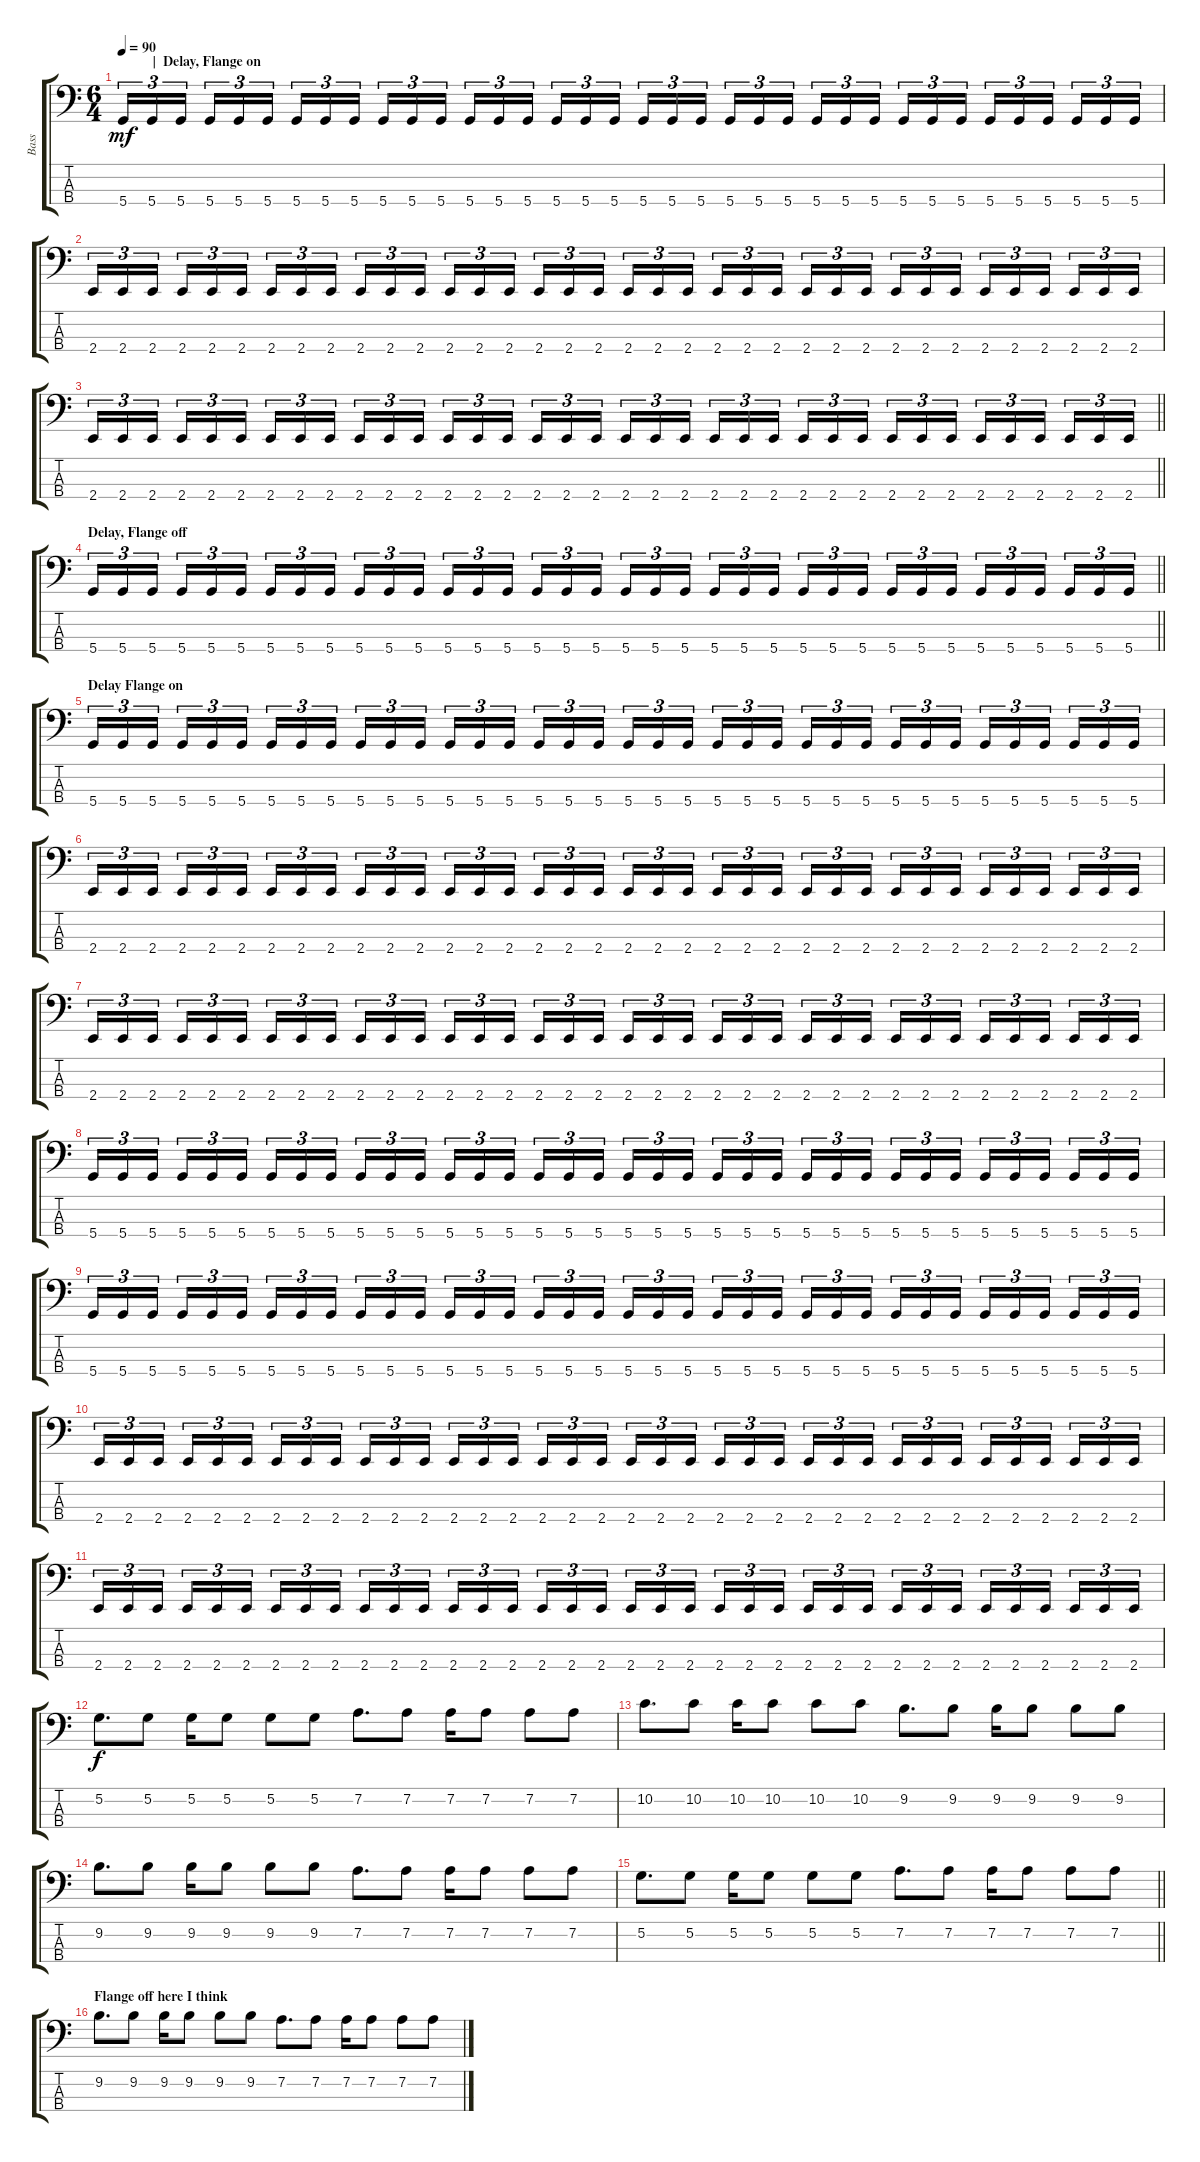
\track ("Bass" "Bass") {instrument electricbasspick}
\staff {score tabs}
\tuning (G2 D2 A1 D1) {hide}
\ts (6 4)
\section ("" "          |  Delay, Flange on")
\tempo 90
\clef f4
\ks c
5.4.16{tu (3 2) dy mf} 5.4.16{tu (3 2)} 5.4.16{tu (3 2) beam splitsecondary} 5.4.16{tu (3 2)} 5.4.16{tu (3 2)} 5.4.16{tu (3 2) beam splitsecondary} 5.4.16{tu (3 2)} 5.4.16{tu (3 2)} 5.4.16{tu (3 2) beam splitsecondary} 5.4.16{tu (3 2)} 5.4.16{tu (3 2)} 5.4.16{tu (3 2) beam splitsecondary} 5.4.16{tu (3 2)} 5.4.16{tu (3 2)} 5.4.16{tu (3 2) beam splitsecondary} 5.4.16{tu (3 2)} 5.4.16{tu (3 2)} 5.4.16{tu (3 2)} 5.4.16{tu (3 2)} 5.4.16{tu (3 2)} 5.4.16{tu (3 2) beam splitsecondary} 5.4.16{tu (3 2)} 5.4.16{tu (3 2)} 5.4.16{tu (3 2) beam splitsecondary} 5.4.16{tu (3 2)} 5.4.16{tu (3 2)} 5.4.16{tu (3 2) beam splitsecondary} 5.4.16{tu (3 2)} 5.4.16{tu (3 2)} 5.4.16{tu (3 2) beam splitsecondary} 5.4.16{tu (3 2)} 5.4.16{tu (3 2)} 5.4.16{tu (3 2) beam splitsecondary} 5.4.16{tu (3 2)} 5.4.16{tu (3 2)} 5.4.16{tu (3 2)} |
2.4.16{tu (3 2)} 2.4.16{tu (3 2)} 2.4.16{tu (3 2) beam splitsecondary} 2.4.16{tu (3 2)} 2.4.16{tu (3 2)} 2.4.16{tu (3 2) beam splitsecondary} 2.4.16{tu (3 2)} 2.4.16{tu (3 2)} 2.4.16{tu (3 2) beam splitsecondary} 2.4.16{tu (3 2)} 2.4.16{tu (3 2)} 2.4.16{tu (3 2) beam splitsecondary} 2.4.16{tu (3 2)} 2.4.16{tu (3 2)} 2.4.16{tu (3 2) beam splitsecondary} 2.4.16{tu (3 2)} 2.4.16{tu (3 2)} 2.4.16{tu (3 2)} 2.4.16{tu (3 2)} 2.4.16{tu (3 2)} 2.4.16{tu (3 2) beam splitsecondary} 2.4.16{tu (3 2)} 2.4.16{tu (3 2)} 2.4.16{tu (3 2) beam splitsecondary} 2.4.16{tu (3 2)} 2.4.16{tu (3 2)} 2.4.16{tu (3 2) beam splitsecondary} 2.4.16{tu (3 2)} 2.4.16{tu (3 2)} 2.4.16{tu (3 2) beam splitsecondary} 2.4.16{tu (3 2)} 2.4.16{tu (3 2)} 2.4.16{tu (3 2) beam splitsecondary} 2.4.16{tu (3 2)} 2.4.16{tu (3 2)} 2.4.16{tu (3 2)} |
\barLineRight lightlight
2.4.16{tu (3 2)} 2.4.16{tu (3 2)} 2.4.16{tu (3 2) beam splitsecondary} 2.4.16{tu (3 2)} 2.4.16{tu (3 2)} 2.4.16{tu (3 2) beam splitsecondary} 2.4.16{tu (3 2)} 2.4.16{tu (3 2)} 2.4.16{tu (3 2) beam splitsecondary} 2.4.16{tu (3 2)} 2.4.16{tu (3 2)} 2.4.16{tu (3 2) beam splitsecondary} 2.4.16{tu (3 2)} 2.4.16{tu (3 2)} 2.4.16{tu (3 2) beam splitsecondary} 2.4.16{tu (3 2)} 2.4.16{tu (3 2)} 2.4.16{tu (3 2)} 2.4.16{tu (3 2)} 2.4.16{tu (3 2)} 2.4.16{tu (3 2) beam splitsecondary} 2.4.16{tu (3 2)} 2.4.16{tu (3 2)} 2.4.16{tu (3 2) beam splitsecondary} 2.4.16{tu (3 2)} 2.4.16{tu (3 2)} 2.4.16{tu (3 2) beam splitsecondary} 2.4.16{tu (3 2)} 2.4.16{tu (3 2)} 2.4.16{tu (3 2) beam splitsecondary} 2.4.16{tu (3 2)} 2.4.16{tu (3 2)} 2.4.16{tu (3 2) beam splitsecondary} 2.4.16{tu (3 2)} 2.4.16{tu (3 2)} 2.4.16{tu (3 2)} |
\section ("" "Delay, Flange off")
\barLineRight lightlight
5.4.16{tu (3 2)} 5.4.16{tu (3 2)} 5.4.16{tu (3 2) beam splitsecondary} 5.4.16{tu (3 2)} 5.4.16{tu (3 2)} 5.4.16{tu (3 2) beam splitsecondary} 5.4.16{tu (3 2)} 5.4.16{tu (3 2)} 5.4.16{tu (3 2) beam splitsecondary} 5.4.16{tu (3 2)} 5.4.16{tu (3 2)} 5.4.16{tu (3 2) beam splitsecondary} 5.4.16{tu (3 2)} 5.4.16{tu (3 2)} 5.4.16{tu (3 2) beam splitsecondary} 5.4.16{tu (3 2)} 5.4.16{tu (3 2)} 5.4.16{tu (3 2)} 5.4.16{tu (3 2)} 5.4.16{tu (3 2)} 5.4.16{tu (3 2) beam splitsecondary} 5.4.16{tu (3 2)} 5.4.16{tu (3 2)} 5.4.16{tu (3 2) beam splitsecondary} 5.4.16{tu (3 2)} 5.4.16{tu (3 2)} 5.4.16{tu (3 2) beam splitsecondary} 5.4.16{tu (3 2)} 5.4.16{tu (3 2)} 5.4.16{tu (3 2) beam splitsecondary} 5.4.16{tu (3 2)} 5.4.16{tu (3 2)} 5.4.16{tu (3 2) beam splitsecondary} 5.4.16{tu (3 2)} 5.4.16{tu (3 2)} 5.4.16{tu (3 2)} |
\section ("" "Delay Flange on")
5.4.16{tu (3 2)} 5.4.16{tu (3 2)} 5.4.16{tu (3 2) beam splitsecondary} 5.4.16{tu (3 2)} 5.4.16{tu (3 2)} 5.4.16{tu (3 2) beam splitsecondary} 5.4.16{tu (3 2)} 5.4.16{tu (3 2)} 5.4.16{tu (3 2) beam splitsecondary} 5.4.16{tu (3 2)} 5.4.16{tu (3 2)} 5.4.16{tu (3 2) beam splitsecondary} 5.4.16{tu (3 2)} 5.4.16{tu (3 2)} 5.4.16{tu (3 2) beam splitsecondary} 5.4.16{tu (3 2)} 5.4.16{tu (3 2)} 5.4.16{tu (3 2)} 5.4.16{tu (3 2)} 5.4.16{tu (3 2)} 5.4.16{tu (3 2) beam splitsecondary} 5.4.16{tu (3 2)} 5.4.16{tu (3 2)} 5.4.16{tu (3 2) beam splitsecondary} 5.4.16{tu (3 2)} 5.4.16{tu (3 2)} 5.4.16{tu (3 2) beam splitsecondary} 5.4.16{tu (3 2)} 5.4.16{tu (3 2)} 5.4.16{tu (3 2) beam splitsecondary} 5.4.16{tu (3 2)} 5.4.16{tu (3 2)} 5.4.16{tu (3 2) beam splitsecondary} 5.4.16{tu (3 2)} 5.4.16{tu (3 2)} 5.4.16{tu (3 2)} |
2.4.16{tu (3 2)} 2.4.16{tu (3 2)} 2.4.16{tu (3 2) beam splitsecondary} 2.4.16{tu (3 2)} 2.4.16{tu (3 2)} 2.4.16{tu (3 2) beam splitsecondary} 2.4.16{tu (3 2)} 2.4.16{tu (3 2)} 2.4.16{tu (3 2) beam splitsecondary} 2.4.16{tu (3 2)} 2.4.16{tu (3 2)} 2.4.16{tu (3 2) beam splitsecondary} 2.4.16{tu (3 2)} 2.4.16{tu (3 2)} 2.4.16{tu (3 2) beam splitsecondary} 2.4.16{tu (3 2)} 2.4.16{tu (3 2)} 2.4.16{tu (3 2)} 2.4.16{tu (3 2)} 2.4.16{tu (3 2)} 2.4.16{tu (3 2) beam splitsecondary} 2.4.16{tu (3 2)} 2.4.16{tu (3 2)} 2.4.16{tu (3 2) beam splitsecondary} 2.4.16{tu (3 2)} 2.4.16{tu (3 2)} 2.4.16{tu (3 2) beam splitsecondary} 2.4.16{tu (3 2)} 2.4.16{tu (3 2)} 2.4.16{tu (3 2) beam splitsecondary} 2.4.16{tu (3 2)} 2.4.16{tu (3 2)} 2.4.16{tu (3 2) beam splitsecondary} 2.4.16{tu (3 2)} 2.4.16{tu (3 2)} 2.4.16{tu (3 2)} |
2.4.16{tu (3 2)} 2.4.16{tu (3 2)} 2.4.16{tu (3 2) beam splitsecondary} 2.4.16{tu (3 2)} 2.4.16{tu (3 2)} 2.4.16{tu (3 2) beam splitsecondary} 2.4.16{tu (3 2)} 2.4.16{tu (3 2)} 2.4.16{tu (3 2) beam splitsecondary} 2.4.16{tu (3 2)} 2.4.16{tu (3 2)} 2.4.16{tu (3 2) beam splitsecondary} 2.4.16{tu (3 2)} 2.4.16{tu (3 2)} 2.4.16{tu (3 2) beam splitsecondary} 2.4.16{tu (3 2)} 2.4.16{tu (3 2)} 2.4.16{tu (3 2)} 2.4.16{tu (3 2)} 2.4.16{tu (3 2)} 2.4.16{tu (3 2) beam splitsecondary} 2.4.16{tu (3 2)} 2.4.16{tu (3 2)} 2.4.16{tu (3 2) beam splitsecondary} 2.4.16{tu (3 2)} 2.4.16{tu (3 2)} 2.4.16{tu (3 2) beam splitsecondary} 2.4.16{tu (3 2)} 2.4.16{tu (3 2)} 2.4.16{tu (3 2) beam splitsecondary} 2.4.16{tu (3 2)} 2.4.16{tu (3 2)} 2.4.16{tu (3 2) beam splitsecondary} 2.4.16{tu (3 2)} 2.4.16{tu (3 2)} 2.4.16{tu (3 2)} |
5.4.16{tu (3 2)} 5.4.16{tu (3 2)} 5.4.16{tu (3 2) beam splitsecondary} 5.4.16{tu (3 2)} 5.4.16{tu (3 2)} 5.4.16{tu (3 2) beam splitsecondary} 5.4.16{tu (3 2)} 5.4.16{tu (3 2)} 5.4.16{tu (3 2) beam splitsecondary} 5.4.16{tu (3 2)} 5.4.16{tu (3 2)} 5.4.16{tu (3 2) beam splitsecondary} 5.4.16{tu (3 2)} 5.4.16{tu (3 2)} 5.4.16{tu (3 2) beam splitsecondary} 5.4.16{tu (3 2)} 5.4.16{tu (3 2)} 5.4.16{tu (3 2)} 5.4.16{tu (3 2)} 5.4.16{tu (3 2)} 5.4.16{tu (3 2) beam splitsecondary} 5.4.16{tu (3 2)} 5.4.16{tu (3 2)} 5.4.16{tu (3 2) beam splitsecondary} 5.4.16{tu (3 2)} 5.4.16{tu (3 2)} 5.4.16{tu (3 2) beam splitsecondary} 5.4.16{tu (3 2)} 5.4.16{tu (3 2)} 5.4.16{tu (3 2) beam splitsecondary} 5.4.16{tu (3 2)} 5.4.16{tu (3 2)} 5.4.16{tu (3 2) beam splitsecondary} 5.4.16{tu (3 2)} 5.4.16{tu (3 2)} 5.4.16{tu (3 2)} |
5.4.16{tu (3 2)} 5.4.16{tu (3 2)} 5.4.16{tu (3 2) beam splitsecondary} 5.4.16{tu (3 2)} 5.4.16{tu (3 2)} 5.4.16{tu (3 2) beam splitsecondary} 5.4.16{tu (3 2)} 5.4.16{tu (3 2)} 5.4.16{tu (3 2) beam splitsecondary} 5.4.16{tu (3 2)} 5.4.16{tu (3 2)} 5.4.16{tu (3 2) beam splitsecondary} 5.4.16{tu (3 2)} 5.4.16{tu (3 2)} 5.4.16{tu (3 2) beam splitsecondary} 5.4.16{tu (3 2)} 5.4.16{tu (3 2)} 5.4.16{tu (3 2)} 5.4.16{tu (3 2)} 5.4.16{tu (3 2)} 5.4.16{tu (3 2) beam splitsecondary} 5.4.16{tu (3 2)} 5.4.16{tu (3 2)} 5.4.16{tu (3 2) beam splitsecondary} 5.4.16{tu (3 2)} 5.4.16{tu (3 2)} 5.4.16{tu (3 2) beam splitsecondary} 5.4.16{tu (3 2)} 5.4.16{tu (3 2)} 5.4.16{tu (3 2) beam splitsecondary} 5.4.16{tu (3 2)} 5.4.16{tu (3 2)} 5.4.16{tu (3 2) beam splitsecondary} 5.4.16{tu (3 2)} 5.4.16{tu (3 2)} 5.4.16{tu (3 2)} |
2.4.16{tu (3 2)} 2.4.16{tu (3 2)} 2.4.16{tu (3 2) beam splitsecondary} 2.4.16{tu (3 2)} 2.4.16{tu (3 2)} 2.4.16{tu (3 2) beam splitsecondary} 2.4.16{tu (3 2)} 2.4.16{tu (3 2)} 2.4.16{tu (3 2) beam splitsecondary} 2.4.16{tu (3 2)} 2.4.16{tu (3 2)} 2.4.16{tu (3 2) beam splitsecondary} 2.4.16{tu (3 2)} 2.4.16{tu (3 2)} 2.4.16{tu (3 2) beam splitsecondary} 2.4.16{tu (3 2)} 2.4.16{tu (3 2)} 2.4.16{tu (3 2)} 2.4.16{tu (3 2)} 2.4.16{tu (3 2)} 2.4.16{tu (3 2) beam splitsecondary} 2.4.16{tu (3 2)} 2.4.16{tu (3 2)} 2.4.16{tu (3 2) beam splitsecondary} 2.4.16{tu (3 2)} 2.4.16{tu (3 2)} 2.4.16{tu (3 2) beam splitsecondary} 2.4.16{tu (3 2)} 2.4.16{tu (3 2)} 2.4.16{tu (3 2) beam splitsecondary} 2.4.16{tu (3 2)} 2.4.16{tu (3 2)} 2.4.16{tu (3 2) beam splitsecondary} 2.4.16{tu (3 2)} 2.4.16{tu (3 2)} 2.4.16{tu (3 2)} |
2.4.16{tu (3 2)} 2.4.16{tu (3 2)} 2.4.16{tu (3 2) beam splitsecondary} 2.4.16{tu (3 2)} 2.4.16{tu (3 2)} 2.4.16{tu (3 2) beam splitsecondary} 2.4.16{tu (3 2)} 2.4.16{tu (3 2)} 2.4.16{tu (3 2) beam splitsecondary} 2.4.16{tu (3 2)} 2.4.16{tu (3 2)} 2.4.16{tu (3 2) beam splitsecondary} 2.4.16{tu (3 2)} 2.4.16{tu (3 2)} 2.4.16{tu (3 2) beam splitsecondary} 2.4.16{tu (3 2)} 2.4.16{tu (3 2)} 2.4.16{tu (3 2)} 2.4.16{tu (3 2)} 2.4.16{tu (3 2)} 2.4.16{tu (3 2) beam splitsecondary} 2.4.16{tu (3 2)} 2.4.16{tu (3 2)} 2.4.16{tu (3 2) beam splitsecondary} 2.4.16{tu (3 2)} 2.4.16{tu (3 2)} 2.4.16{tu (3 2) beam splitsecondary} 2.4.16{tu (3 2)} 2.4.16{tu (3 2)} 2.4.16{tu (3 2) beam splitsecondary} 2.4.16{tu (3 2)} 2.4.16{tu (3 2)} 2.4.16{tu (3 2) beam splitsecondary} 2.4.16{tu (3 2)} 2.4.16{tu (3 2)} 2.4.16{tu (3 2)} |
5.2.8{d dy f} 5.2.8 5.2.16 5.2.8 5.2.8 5.2.8 7.2.8{d} 7.2.8 7.2.16 7.2.8 7.2.8 7.2.8 |
10.2.8{d} 10.2.8 10.2.16 10.2.8 10.2.8 10.2.8 9.2.8{d} 9.2.8 9.2.16 9.2.8 9.2.8 9.2.8 |
9.2.8{d} 9.2.8 9.2.16 9.2.8 9.2.8 9.2.8 7.2.8{d} 7.2.8 7.2.16 7.2.8 7.2.8 7.2.8 |
\barLineRight lightlight
5.2.8{d} 5.2.8 5.2.16 5.2.8 5.2.8 5.2.8 7.2.8{d} 7.2.8 7.2.16 7.2.8 7.2.8 7.2.8 |
\section ("" "Flange off here I think")
9.2.8{d} 9.2.8 9.2.16 9.2.8 9.2.8 9.2.8 7.2.8{d} 7.2.8 7.2.16 7.2.8 7.2.8 7.2.8
